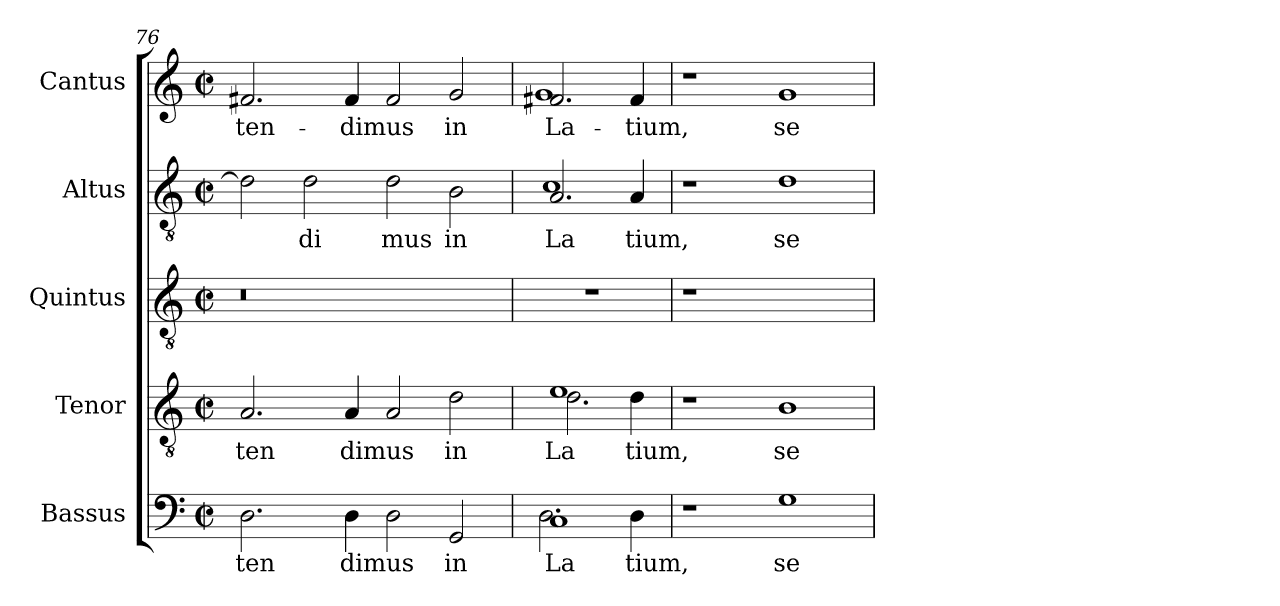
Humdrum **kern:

**kern	**text	**kern	**text	**kern	**kern	**text	**kern	**text
*part5	*part5	*part4	*part4	*part3	*part2	*part2	*part1	*part1
*staff5	*staff5	*staff4	*staff4	*staff3	*staff2	*staff2	*staff1	*staff1
*I"Bassus	*	*I"Tenor	*	*I"Quintus	*I"Altus	*	*I"Cantus	*
!!LO:LB:g=z
*clefF4	*	*clefGv2	*	*clefGv2	*clefGv2	*	*clefG2	*
*M2/2	*	*M2/2	*	*M2/2	*M2/2	*	*M2/2	*
*met(c|)	*	*met(c|)	*	*met(c|)	*met(c|)	*	*met(c|)	*
=76	=76	=76	=76	=76	=76	=76	=76	=76
!	!LO:LY:b:cj	!	!LO:LY:b:cj	!	!	!	!	!LO:LY:b:cj
2.D\	ten	2.A/	ten	0r	2d\]	.	2.f#X/	ten-
!	!	!	!	!	!	!LO:LY:b:cj	!	!
.	.	.	.	.	2d\	di	.	.
!	!LO:LY:b	!	!LO:LY:b	!	!	!	!	!LO:LY:b
4D\	dimus	4A/	dimus	.	.	.	4f#/	-dimus
!	!	!	!	!	!	!LO:LY:b:cj	!	!
2D\	.	2A/	.	.	2d\	mus	2f#/	.
!	!LO:LY:b:cj	!	!LO:LY:b:cj	!	!	!LO:LY:b:cj	!	!LO:LY:b:cj
2GG/	in	2d\	in	.	2B\	in	2g/	in
=77	=77	=77	=77	=77	=77	=77	=77	=77
*^	*	*	*	*	*	*	*	*
!	!	!LO:LY:b:cj	!	!LO:LY:b:cj	!	!	!LO:LY:b:cj	!	!LO:LY:b:cj
*	*	*	*^	*	*	*^	*	*^	*
1C	2.D\	La	1e	2.d\	La	1r	2.A/	1c	La	2.f#X/	1g	La-
!	!	!LO:LY:b	!	!	!LO:LY:b	!	!	!	!LO:LY:b	!	!	!LO:LY:b
.	4D\	tium,	.	4d\	tium,	.	4A/	.	tium,	4f#/	.	-tium,
*v	*v	*	*	*	*	*	*v	*v	*	*v	*v	*
*	*	*v	*v	*	*	*	*	*	*
=78	=78	=78	=78	=78	=78	=78	=78	=78
1r	.	1r	.	1r	1r	.	1r	.
!	!LO:LY:b:cj	!	!LO:LY:b:cj	!	!	!LO:LY:b:cj	!	!LO:LY:b:cj
1G	se	1B	se	1ryy	1d	se	1g	se-
=	=	=	=	=	=	=	=	=
*-	*-	*-	*-	*-	*-	*-	*-	*-
